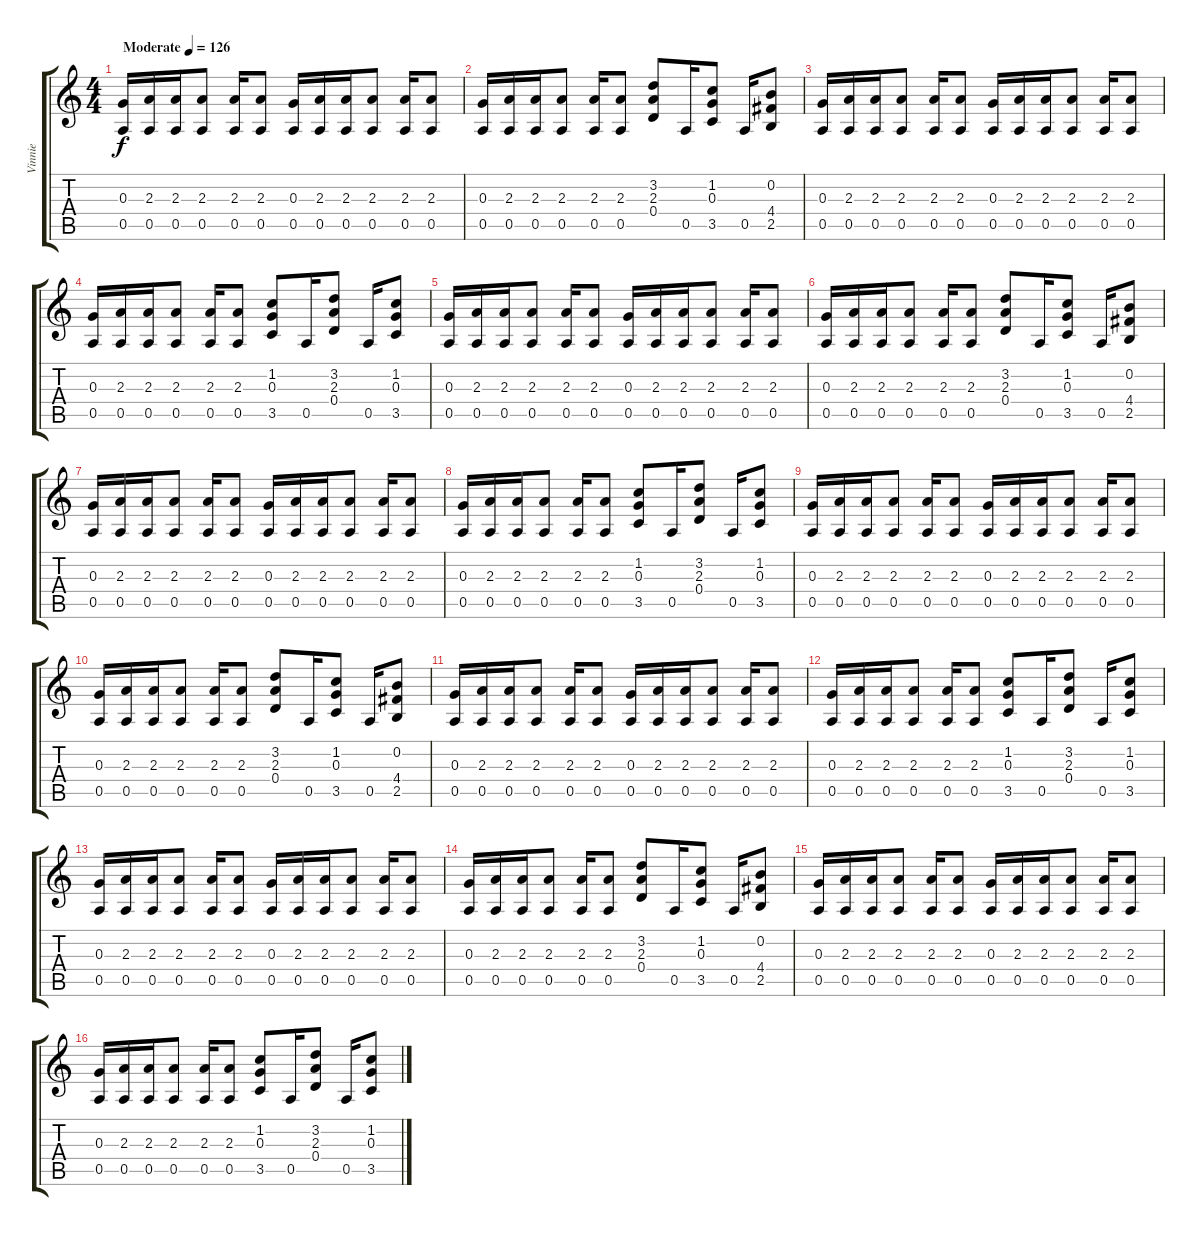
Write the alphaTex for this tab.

\track ("Vinnie" "Vinnie") {instrument distortionguitar}
\staff {score tabs}
\tuning (E4 B3 G3 D3 A2 E2) {hide}
\ts (4 4)
\tempo (126 "Moderate")
\clef g2
\ks c
(0.3 0.5).16{dy f instrument distortionguitar} (2.3 0.5).16 (2.3 0.5).16 (2.3 0.5).8 (2.3 0.5).16 (2.3 0.5).8 (0.3 0.5).16 (2.3 0.5).16 (2.3 0.5).16 (2.3 0.5).8 (2.3 0.5).16 (2.3 0.5).8 |
(0.3 0.5).16 (2.3 0.5).16 (2.3 0.5).16 (2.3 0.5).8 (2.3 0.5).16 (2.3 0.5).8 (3.2 2.3 0.4).8 0.5.16 (1.2 0.3 3.5).8 0.5.16 (0.2 4.4 2.5).8 |
(0.3 0.5).16 (2.3 0.5).16 (2.3 0.5).16 (2.3 0.5).8 (2.3 0.5).16 (2.3 0.5).8 (0.3 0.5).16 (2.3 0.5).16 (2.3 0.5).16 (2.3 0.5).8 (2.3 0.5).16 (2.3 0.5).8 |
(0.3 0.5).16 (2.3 0.5).16 (2.3 0.5).16 (2.3 0.5).8 (2.3 0.5).16 (2.3 0.5).8 (1.2 0.3 3.5).8 0.5.16 (3.2 2.3 0.4).8 0.5.16 (1.2 0.3 3.5).8 |
(0.3 0.5).16 (2.3 0.5).16 (2.3 0.5).16 (2.3 0.5).8 (2.3 0.5).16 (2.3 0.5).8 (0.3 0.5).16 (2.3 0.5).16 (2.3 0.5).16 (2.3 0.5).8 (2.3 0.5).16 (2.3 0.5).8 |
(0.3 0.5).16 (2.3 0.5).16 (2.3 0.5).16 (2.3 0.5).8 (2.3 0.5).16 (2.3 0.5).8 (3.2 2.3 0.4).8 0.5.16 (1.2 0.3 3.5).8 0.5.16 (0.2 4.4 2.5).8 |
(0.3 0.5).16 (2.3 0.5).16 (2.3 0.5).16 (2.3 0.5).8 (2.3 0.5).16 (2.3 0.5).8 (0.3 0.5).16 (2.3 0.5).16 (2.3 0.5).16 (2.3 0.5).8 (2.3 0.5).16 (2.3 0.5).8 |
(0.3 0.5).16 (2.3 0.5).16 (2.3 0.5).16 (2.3 0.5).8 (2.3 0.5).16 (2.3 0.5).8 (1.2 0.3 3.5).8 0.5.16 (3.2 2.3 0.4).8 0.5.16 (1.2 0.3 3.5).8 |
(0.3 0.5).16 (2.3 0.5).16 (2.3 0.5).16 (2.3 0.5).8 (2.3 0.5).16 (2.3 0.5).8 (0.3 0.5).16 (2.3 0.5).16 (2.3 0.5).16 (2.3 0.5).8 (2.3 0.5).16 (2.3 0.5).8 |
(0.3 0.5).16 (2.3 0.5).16 (2.3 0.5).16 (2.3 0.5).8 (2.3 0.5).16 (2.3 0.5).8 (3.2 2.3 0.4).8 0.5.16 (1.2 0.3 3.5).8 0.5.16 (0.2 4.4 2.5).8 |
(0.3 0.5).16 (2.3 0.5).16 (2.3 0.5).16 (2.3 0.5).8 (2.3 0.5).16 (2.3 0.5).8 (0.3 0.5).16 (2.3 0.5).16 (2.3 0.5).16 (2.3 0.5).8 (2.3 0.5).16 (2.3 0.5).8 |
(0.3 0.5).16 (2.3 0.5).16 (2.3 0.5).16 (2.3 0.5).8 (2.3 0.5).16 (2.3 0.5).8 (1.2 0.3 3.5).8 0.5.16 (3.2 2.3 0.4).8 0.5.16 (1.2 0.3 3.5).8 |
(0.3 0.5).16 (2.3 0.5).16 (2.3 0.5).16 (2.3 0.5).8 (2.3 0.5).16 (2.3 0.5).8 (0.3 0.5).16 (2.3 0.5).16 (2.3 0.5).16 (2.3 0.5).8 (2.3 0.5).16 (2.3 0.5).8 |
(0.3 0.5).16 (2.3 0.5).16 (2.3 0.5).16 (2.3 0.5).8 (2.3 0.5).16 (2.3 0.5).8 (3.2 2.3 0.4).8 0.5.16 (1.2 0.3 3.5).8 0.5.16 (0.2 4.4 2.5).8 |
(0.3 0.5).16 (2.3 0.5).16 (2.3 0.5).16 (2.3 0.5).8 (2.3 0.5).16 (2.3 0.5).8 (0.3 0.5).16 (2.3 0.5).16 (2.3 0.5).16 (2.3 0.5).8 (2.3 0.5).16 (2.3 0.5).8 |
(0.3 0.5).16 (2.3 0.5).16 (2.3 0.5).16 (2.3 0.5).8 (2.3 0.5).16 (2.3 0.5).8 (1.2 0.3 3.5).8 0.5.16 (3.2 2.3 0.4).8 0.5.16 (1.2 0.3 3.5).8
